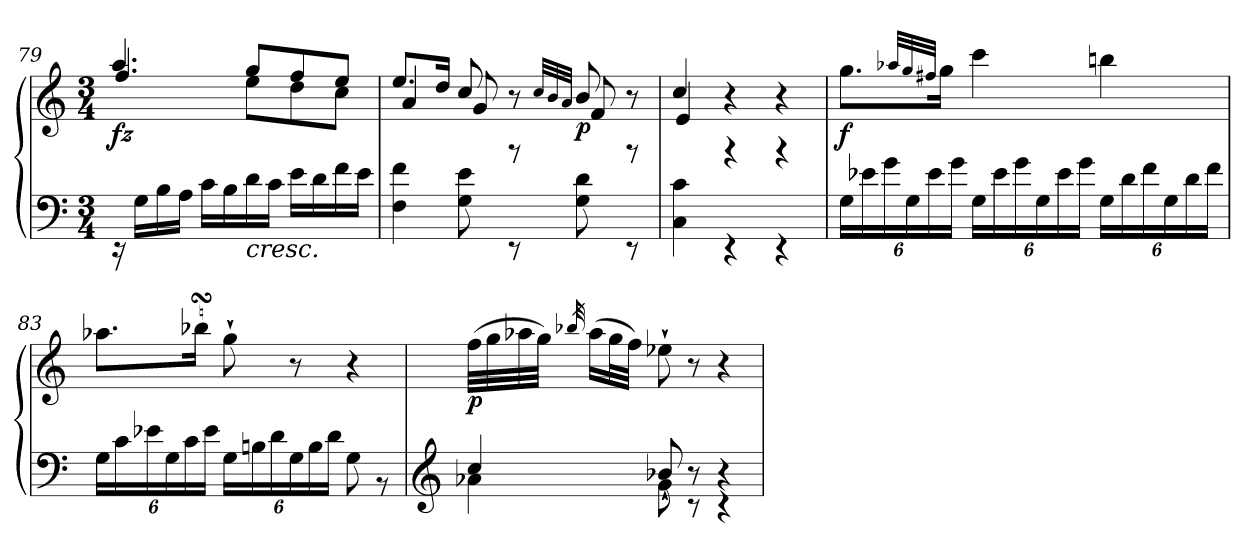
**kern	**kern	**dynam
*part1	*part1	*part1
*staff2	*staff1	*staff1/2
!!LO:LB:g=z
*clefF4	*clefG2	*
*k[]	*k[]	*
*C:	*C:	*
*M3/4	*M3/4	*
=79	=79	=79
*	*^	*
!	!	!	!LO:DY:b
16rEE	4.aa/	4.ff/	fz
16G\LL	.	.	.
16B\	.	.	.
16A\JJ	.	.	.
16c\LL	.	.	.
16B\	.	.	.
!LO:TX:b:i:t=cresc.	!	!	!
16d\	8gg/L	8ee\L	.
16c\JJ	.	.	.
16e\LL	8ff/	8dd\	.
16d\	.	.	.
16f\	8ee/J	8cc\J	.
16e\JJ	.	.	.
=80	=80	=80	=80
*^	*	*	*
4.ryy	4F\ 4f\	8.ee/L	4a/	.
.	.	16dd/Jk	.	.
.	8G\ 8e\	8cc/	8g/	.
8rb	8rEE	8r	8ryy	.
.	.	32qcc/LLL	.	.
.	.	32qb/	.	.
.	.	32qa/JJJ	.	.
!	!	!	!	!LO:DY:b
8ryy	8G\ 8d\	8b/	8f/	p
8rb	8rEE	8r	8ryy	.
=81	=81	=81	=81	=81
4ryy	4C\ 4c\	4cc/	4e/	.
4rb	4rEE	4r	2ryy	.
4rb	4rEE	4r	.	.
*	*	*v	*v	*
!!LO:LB:g=z
=82	=82	=82	=82
*	*Xbrackettup	*	*
!	!	!	!LO:DY:b
2.ryy	24G\LL	8.gg\L	f
.	24e-X\	.	.
.	24g\	.	.
.	24G\	.	.
.	24e-\	.	.
.	.	32qaa-X/LLL	.
.	.	32qgg/	.
.	.	32qff#X/JJJ	.
.	.	16gg\Jk	.
.	24g\JJ	.	.
.	24G\LL	4ccc\	.
.	24e-\	.	.
.	24g\	.	.
.	24G\	.	.
.	24e-\	.	.
.	24g\JJ	.	.
.	24G\LL	4bbni\	.
.	24d\	.	.
.	24f\	.	.
.	24G\	.	.
.	24d\	.	.
.	24f\JJ	.	.
!!LO:LB:g=z
=83	=83	=83	=83
2.ryy	24G\LL	8.aa-X\L	.
.	24c\	.	.
.	24e-X\	.	.
.	24G\	.	.
.	24c\	.	.
.	.	16bb-XsSSs\Jk	.
.	24e-\JJ	.	.
.	24G\LL	8gg`\	.
.	24Bni\	.	.
.	24d\	.	.
.	24G\	8r	.
.	24B\	.	.
.	24d\JJ	.	.
.	8G\	4r	.
.	8r	.	.
*v	*v	*	*
=84	=84	=84
*clefG2	*	*
*^	*	*
*	*^	*	*
!	!	!	!	!LO:DY:b
2.ryy	4cc/	4a-X\	(>32ff\LLL	p
.	.	.	32gg\	.
.	.	.	32aa-X\	.
.	.	.	32gg\JJJ)	.
.	.	.	32qbb-X/	.
.	.	.	(>16aa-\LL	.
.	.	.	32gg\L	.
.	.	.	32ff\JJJ)	.
.	8b-X`/	8g\	8ee-X`\	.
.	8rc	8r	8r	.
.	4rc	4r	4r	.
*v	*v	*v	*	*
=	=	=
*-	*-	*-
